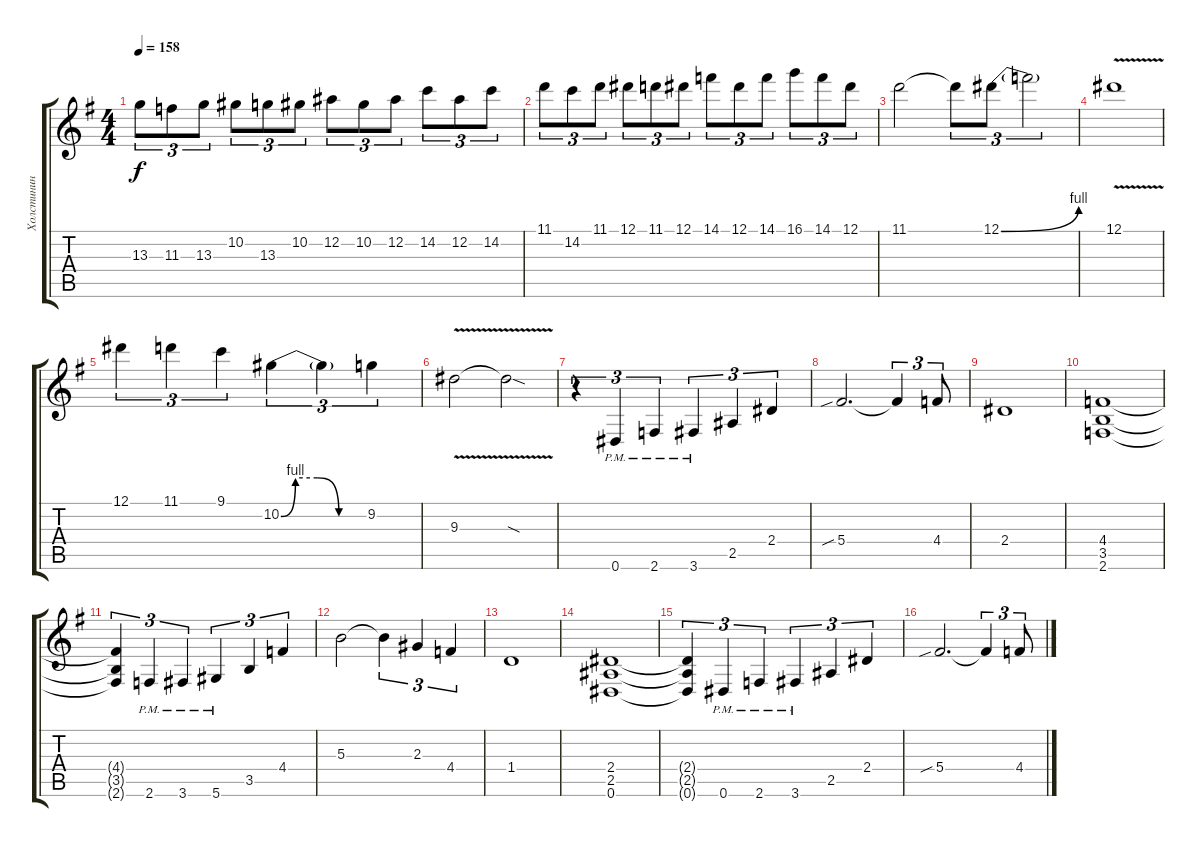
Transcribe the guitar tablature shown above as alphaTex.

\track ("Холстинин (электро)" "Холстинин ") {instrument distortionguitar}
\staff {score tabs}
\tuning (Eb4 Bb3 Gb3 Db3 Ab2 Eb2) {hide}
\ts (4 4)
\tempo 158
\clef g2
\ks g
13.3.8{tu (3 2) dy f} 11.3.8{tu (3 2)} 13.3.8{tu (3 2)} 10.2.8{tu (3 2)} 13.3.8{tu (3 2)} 10.2.8{tu (3 2)} 12.2.8{tu (3 2)} 10.2.8{tu (3 2)} 12.2.8{tu (3 2)} 14.2.8{tu (3 2)} 12.2.8{tu (3 2)} 14.2.8{tu (3 2)} |
11.1.8{tu (3 2)} 14.2.8{tu (3 2)} 11.1.8{tu (3 2)} 12.1.8{tu (3 2)} 11.1.8{tu (3 2)} 12.1.8{tu (3 2)} 14.1.8{tu (3 2)} 12.1.8{tu (3 2)} 14.1.8{tu (3 2)} 16.1.8{tu (3 2)} 14.1.8{tu (3 2)} 12.1.8{tu (3 2)} |
11.1.2 11.1{t}.8{tu (3 2)} 12.1{be (bend 0 0 60 4)}.8{tu (3 2)} 12.1{t}.2{tu (3 2)} |
12.1{v}.1 |
12.1.4{tu (3 2)} 11.1.4{tu (3 2)} 9.1.4{tu (3 2)} 10.2{be (custom 0 0 10 4 25 4 40 0 60 0)}.4{tu (3 2)} 10.2{t}.4{tu (3 2)} 9.2.4{tu (3 2)} |
9.3{v}.2 9.3{sod t}.2 |
r.4{tu (3 2)} 0.6{pm}.4{tu (3 2)} 2.6{pm}.4{tu (3 2)} 3.6{pm}.4{tu (3 2)} 2.5.4{tu (3 2)} 2.4.4{tu (3 2)} |
5.4{sib}.2{d} 5.4{t}.4{tu (3 2)} 4.4.8{tu (3 2)} |
2.4.1 |
(4.4 3.5 2.6).1 |
(4.4{t} 3.5{t} 2.6{t}).4{tu (3 2)} 2.6{pm}.4{tu (3 2)} 3.6{pm}.4{tu (3 2)} 5.6{pm}.4{tu (3 2)} 3.5.4{tu (3 2)} 4.4.4{tu (3 2)} |
5.3.2 5.3{t}.4{tu (3 2)} 2.3.4{tu (3 2)} 4.4.4{tu (3 2)} |
1.4.1 |
(2.4 2.5 0.6).1 |
(2.4{t} 2.5{t} 0.6{t}).4{tu (3 2)} 0.6{pm}.4{tu (3 2)} 2.6{pm}.4{tu (3 2)} 3.6{pm}.4{tu (3 2)} 2.5.4{tu (3 2)} 2.4.4{tu (3 2)} |
5.4{sib}.2{d} 5.4{t}.4{tu (3 2)} 4.4.8{tu (3 2)}
